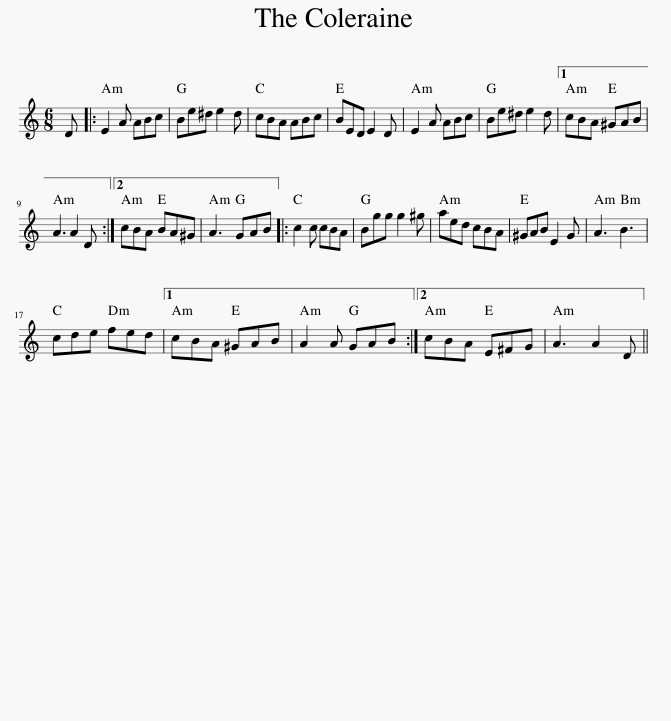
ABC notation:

X:1
L:1/8
M:6/8
I:linebreak $
K:C
V:1 treble
V:1
 D |: E2 A ABc | Be^d e2 d | cBA ABc | BED E2 D | %5
 E2 A ABc | Be^d e2 d |1 cBA ^GAB |$ A3 A2 D :|2 cBA BA^G | %10
 A3 GAB |: c2 c cBA | Bgg g2 ^g | aed cBA | ^GAB E2 G | %15
 A3 B3 |$ cde fed |1 cBA ^GAB | A2 A GAB :|2 cBA E^FG | %20
 A3 A2 D || %21
